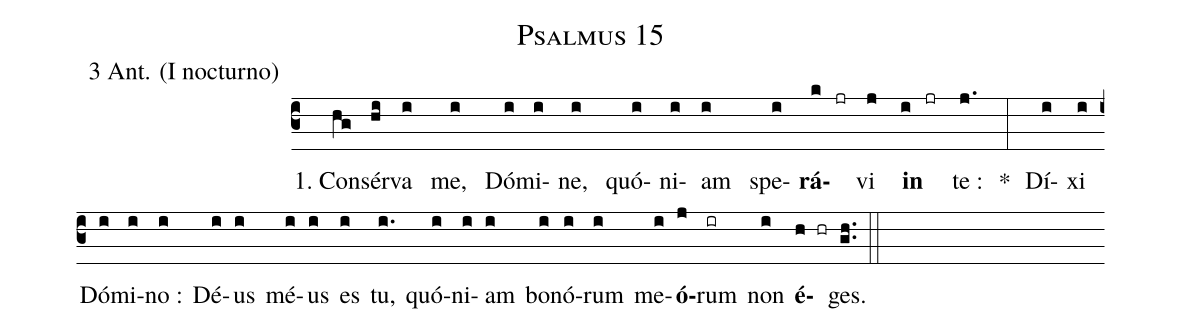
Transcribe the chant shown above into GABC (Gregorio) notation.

name:Psalmus 15;
office-part: 3 Ant. (I nocturno);
%%
(c3)
~1.~C{o}n(hg)sér(hi)va(i) me,(i) Dó(i)mi(i)ne,(i)
quó(i)ni(i)am(i) spe(i)<b>rá</b>(k jr)vi(j) <b>in</b>(i jr) te~:(j.) *(:)
Dí(i)xi(iz) Dó(i)mi(i)no~:(i) Dé(i)us(i) mé(i)us(i) es(i)
tu,(i.) quó(i)ni(i)am(i) bo(i)nó(i)rum(i) me(i)<b>ó</b>(j)rum(ir)
non(i) <b>é</b>(h hr)ges.(gh..) (::)

% vim: se enc=utf8 fenc=utf8 digraph syn=gabc:
